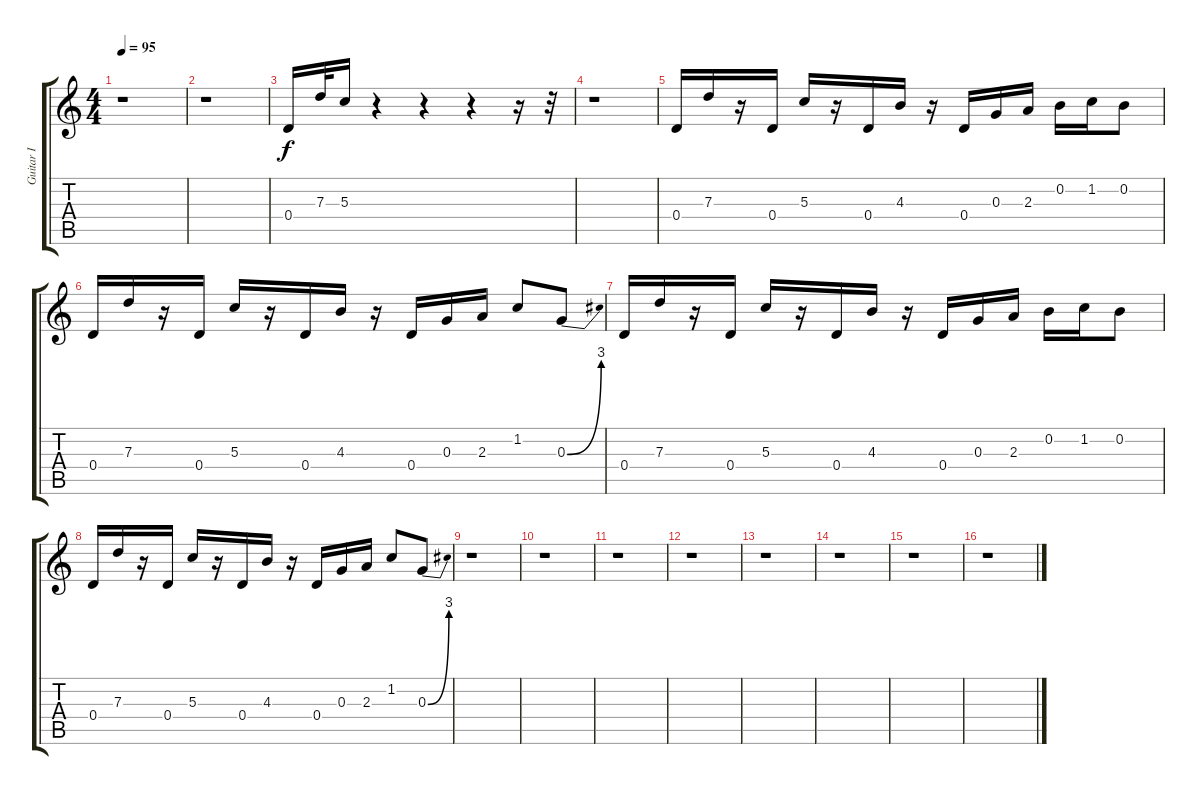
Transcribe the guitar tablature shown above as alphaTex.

\track ("Guitar I" "Guitar I") {instrument distortionguitar}
\staff {score tabs}
\tuning (E4 B3 G3 D3 A2 E2) {hide}
\ts (4 4)
\tempo 95
\clef g2
\ks c
r.1{dy f instrument distortionguitar} |
r.1 |
0.4.16 7.3.32 5.3.16 r.4 r.4 r.4 r.16 r.32 |
r.1 |
0.4.16 7.3.16 r.16 0.4.16 5.3.16 r.16 0.4.16 4.3.16 r.16 0.4.16 0.3.16 2.3.16 0.2.16 1.2.16 0.2.8 |
0.4.16 7.3.16 r.16 0.4.16 5.3.16 r.16 0.4.16 4.3.16 r.16 0.4.16 0.3.16 2.3.16 1.2.8 0.3{be (bend 0 0 60 12)}.8 |
0.4.16 7.3.16 r.16 0.4.16 5.3.16 r.16 0.4.16 4.3.16 r.16 0.4.16 0.3.16 2.3.16 0.2.16 1.2.16 0.2.8 |
0.4.16 7.3.16 r.16 0.4.16 5.3.16 r.16 0.4.16 4.3.16 r.16 0.4.16 0.3.16 2.3.16 1.2.8 0.3{be (bend 0 0 60 12)}.8 |
r.1 |
r.1 |
r.1 |
r.1 |
r.1 |
r.1 |
r.1 |
r.1
